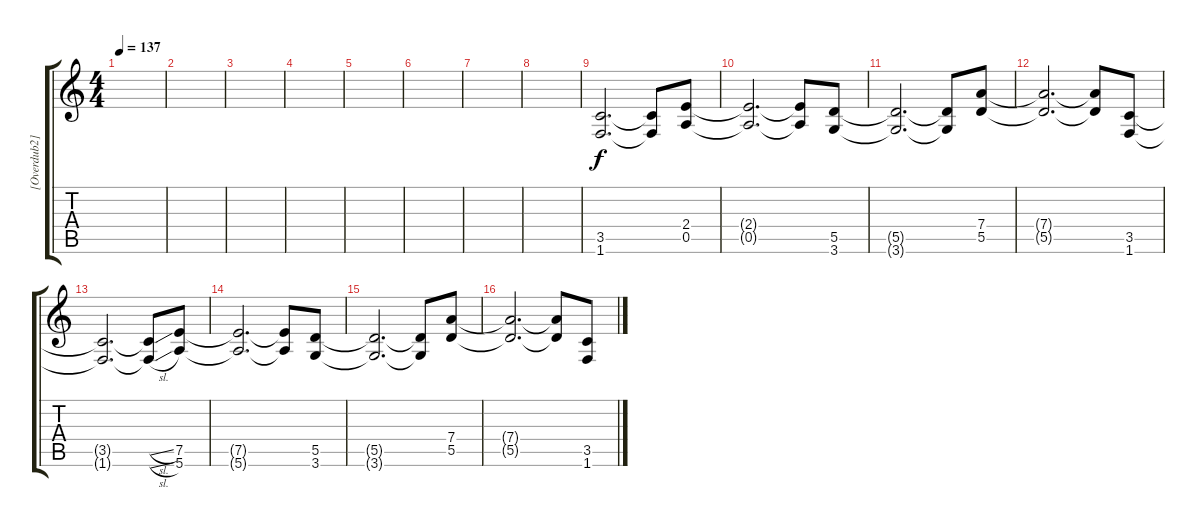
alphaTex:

\track ("[Overdub2]" "[Overdub2]") {instrument distortionguitar}
\staff {score tabs}
\tuning (E4 B3 G3 D3 A2 E2) {hide}
\ts (4 4)
\tempo 137
\clef g2
\ks c
|
|
|
|
|
|
|
|
(3.5 1.6).2{d volume 16 balance 8 instrument distortionguitar} (3.5{t} 1.6{t}).8 (2.4 0.5).8{volume 14 balance 1} |
(2.4{t} 0.5{t}).2{d} (2.4{t} 0.5{t}).8 (5.5 3.6).8 |
(5.5{t} 3.6{t}).2{d} (5.5{t} 3.6{t}).8 (7.4 5.5).8 |
(7.4{t} 5.5{t}).2{d} (7.4{t} 5.5{t}).8 (3.5 1.6).8 |
(3.5{t} 1.6{t}).2{d} (3.5{sl t} 1.6{sl t}).8 (7.5 5.6).8 |
(7.5{t} 5.6{t}).2{d} (7.5{t} 5.6{t}).8 (5.5 3.6).8 |
(5.5{t} 3.6{t}).2{d} (5.5{t} 3.6{t}).8 (7.4 5.5).8 |
(7.4{t} 5.5{t}).2{d} (7.4{t} 5.5{t}).8 (3.5 1.6).8
